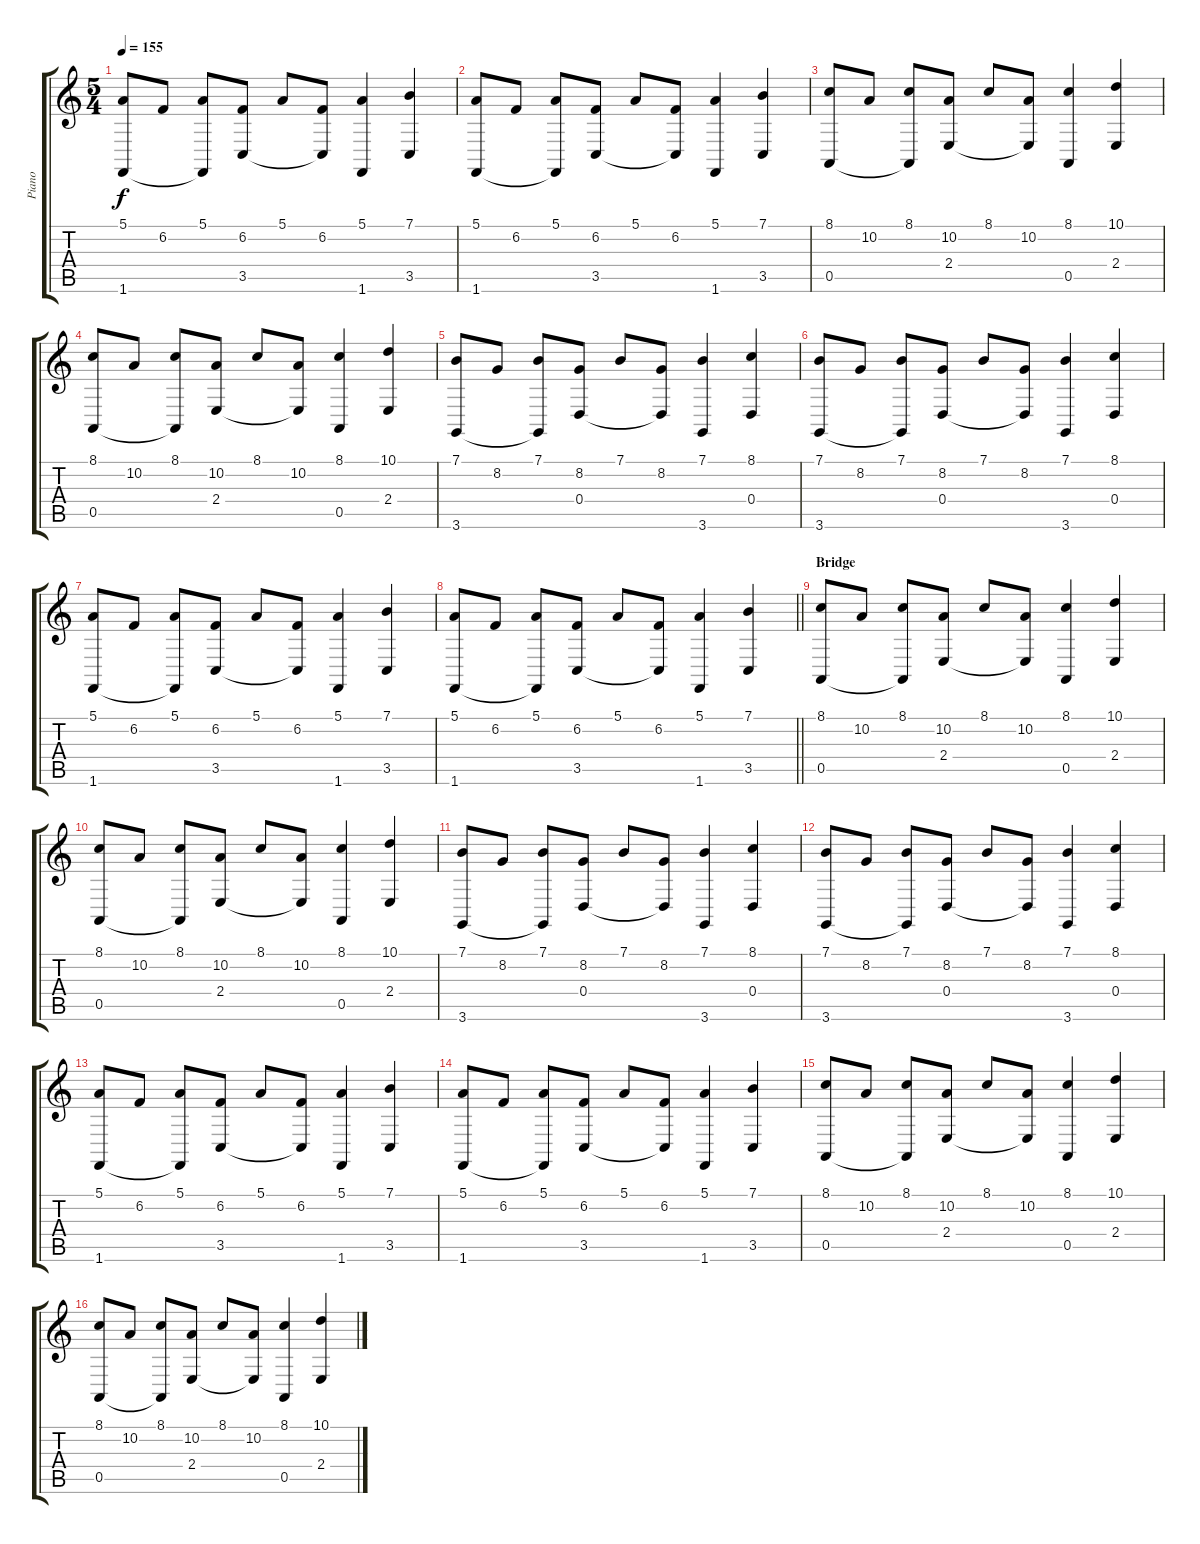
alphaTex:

\track ("Piano" "Piano") {instrument acousticgrandpiano}
\staff {score tabs}
\tuning (E4 B3 G3 D3 A2 E2) {hide}
\ts (5 4)
\tempo 155
\clef g2
\ks c
(5.1 1.6).8{dy f} 6.2.8 (5.1 1.6{t}).8 (6.2 3.5).8 5.1.8 (6.2 3.5{t}).8 (5.1 1.6).4 (7.1 3.5).4 |
(5.1 1.6).8 6.2.8 (5.1 1.6{t}).8 (6.2 3.5).8 5.1.8 (6.2 3.5{t}).8 (5.1 1.6).4 (7.1 3.5).4 |
(8.1 0.5).8 10.2.8 (8.1 0.5{t}).8 (10.2 2.4).8 8.1.8 (10.2 2.4{t}).8 (8.1 0.5).4 (10.1 2.4).4 |
(8.1 0.5).8 10.2.8 (8.1 0.5{t}).8 (10.2 2.4).8 8.1.8 (10.2 2.4{t}).8 (8.1 0.5).4 (10.1 2.4).4 |
(7.1 3.6).8 8.2.8 (7.1 3.6{t}).8 (8.2 0.4).8 7.1.8 (8.2 0.4{t}).8 (7.1 3.6).4 (8.1 0.4).4 |
(7.1 3.6).8 8.2.8 (7.1 3.6{t}).8 (8.2 0.4).8 7.1.8 (8.2 0.4{t}).8 (7.1 3.6).4 (8.1 0.4).4 |
(5.1 1.6).8 6.2.8 (5.1 1.6{t}).8 (6.2 3.5).8 5.1.8 (6.2 3.5{t}).8 (5.1 1.6).4 (7.1 3.5).4 |
\barLineRight lightlight
(5.1 1.6).8 6.2.8 (5.1 1.6{t}).8 (6.2 3.5).8 5.1.8 (6.2 3.5{t}).8 (5.1 1.6).4 (7.1 3.5).4 |
\section ("" "Bridge")
(8.1 0.5).8 10.2.8 (8.1 0.5{t}).8 (10.2 2.4).8 8.1.8 (10.2 2.4{t}).8 (8.1 0.5).4 (10.1 2.4).4 |
(8.1 0.5).8 10.2.8 (8.1 0.5{t}).8 (10.2 2.4).8 8.1.8 (10.2 2.4{t}).8 (8.1 0.5).4 (10.1 2.4).4 |
(7.1 3.6).8 8.2.8 (7.1 3.6{t}).8 (8.2 0.4).8 7.1.8 (8.2 0.4{t}).8 (7.1 3.6).4 (8.1 0.4).4 |
(7.1 3.6).8 8.2.8 (7.1 3.6{t}).8 (8.2 0.4).8 7.1.8 (8.2 0.4{t}).8 (7.1 3.6).4 (8.1 0.4).4 |
(5.1 1.6).8 6.2.8 (5.1 1.6{t}).8 (6.2 3.5).8 5.1.8 (6.2 3.5{t}).8 (5.1 1.6).4 (7.1 3.5).4 |
(5.1 1.6).8 6.2.8 (5.1 1.6{t}).8 (6.2 3.5).8 5.1.8 (6.2 3.5{t}).8 (5.1 1.6).4 (7.1 3.5).4 |
(8.1 0.5).8 10.2.8 (8.1 0.5{t}).8 (10.2 2.4).8 8.1.8 (10.2 2.4{t}).8 (8.1 0.5).4 (10.1 2.4).4 |
(8.1 0.5).8 10.2.8 (8.1 0.5{t}).8 (10.2 2.4).8 8.1.8 (10.2 2.4{t}).8 (8.1 0.5).4 (10.1 2.4).4
